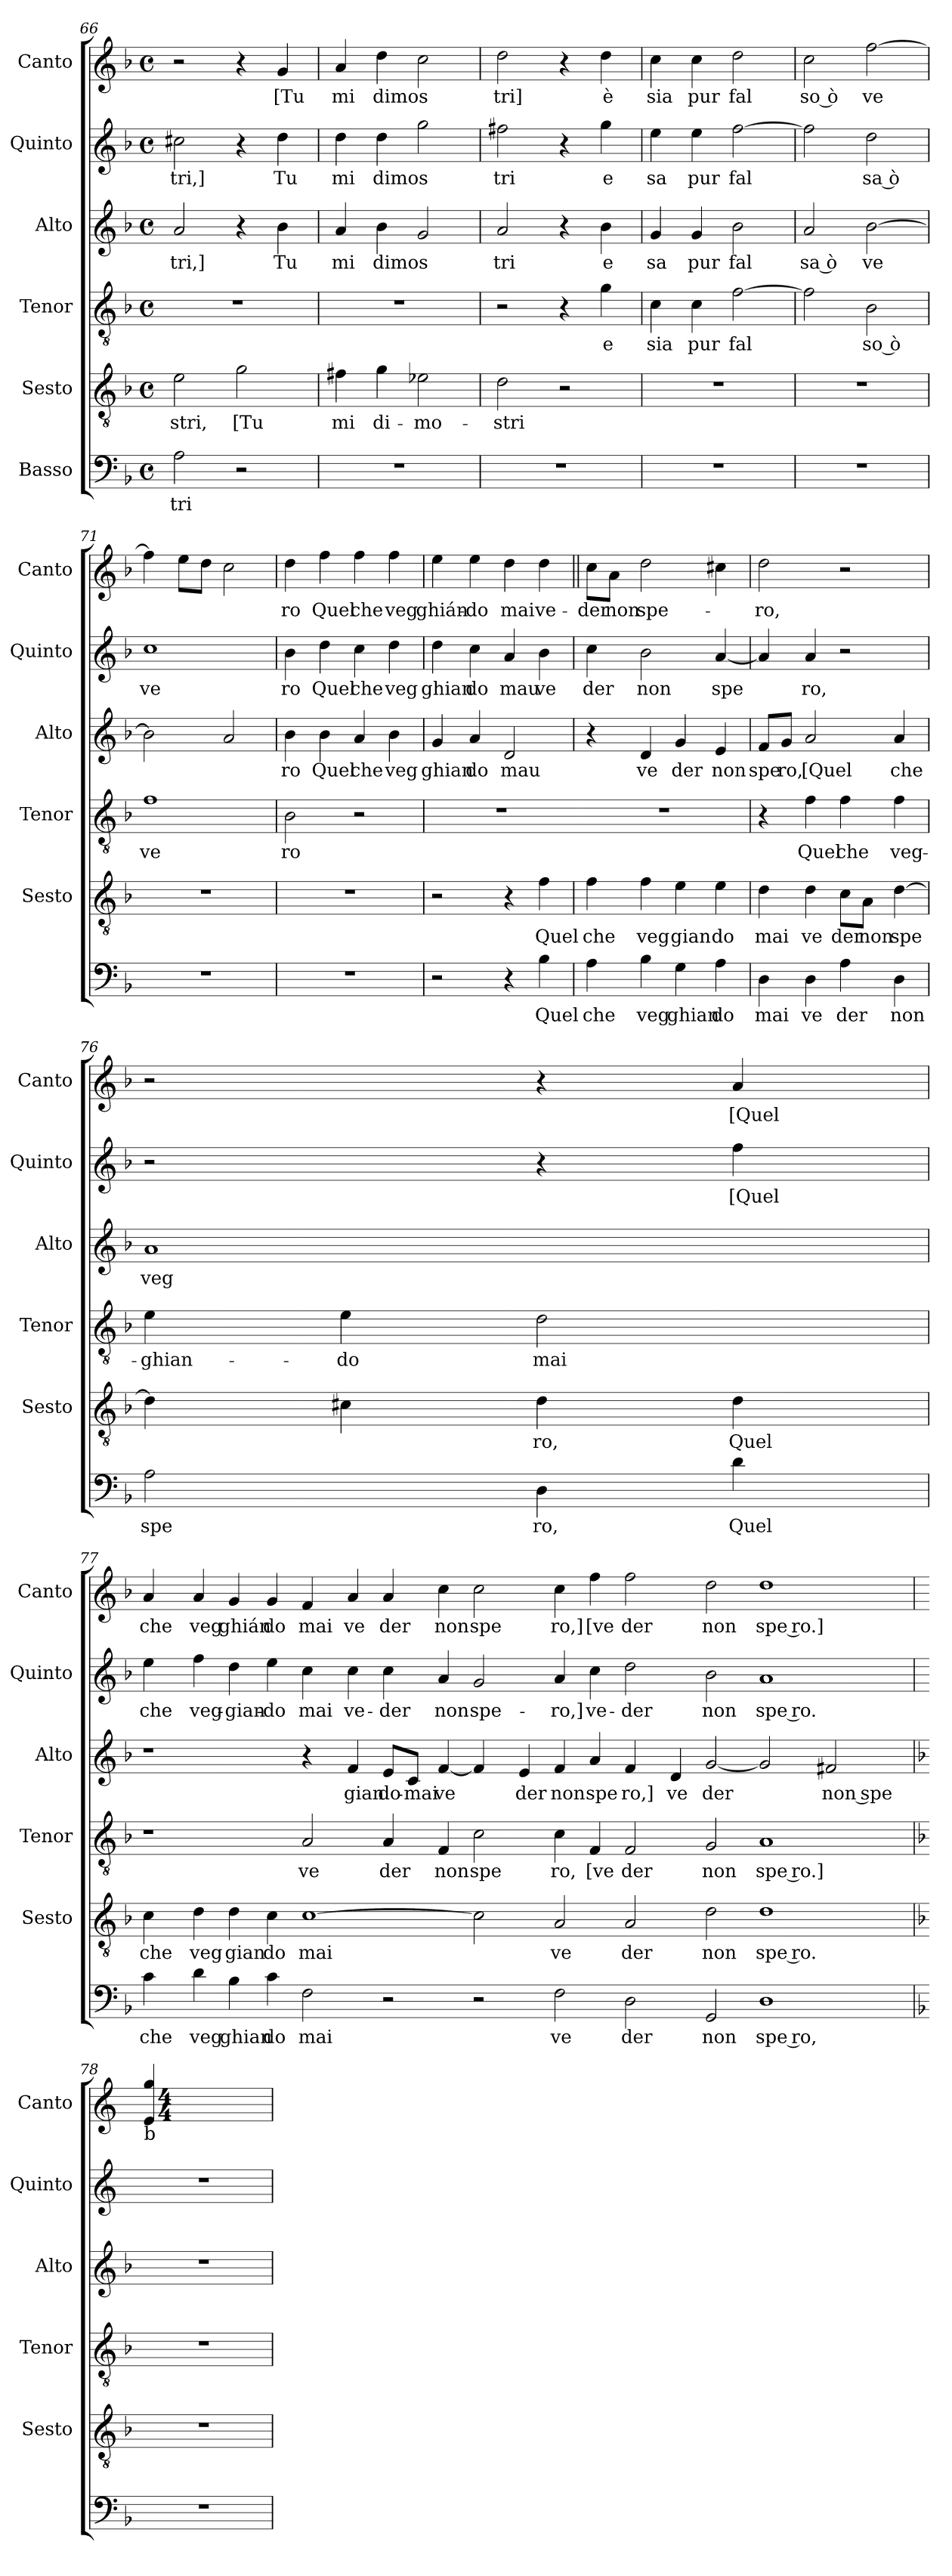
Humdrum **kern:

**kern	**text	**kern	**text	**kern	**text	**kern	**text	**kern	**text	**kern	**text
*part6	*part6	*part5	*part5	*part4	*part4	*part3	*part3	*part2	*part2	*part1	*part1
*staff6	*staff6	*staff5	*staff5	*staff4	*staff4	*staff3	*staff3	*staff2	*staff2	*staff1	*staff1
*I"Basso	*	*I"Sesto	*	*I"Tenor	*	*I"Alto	*	*I"Quinto	*	*I"Canto	*
*	*	*I'Sesto	*	*I'Tenor	*	*I'Alto	*	*I'Quinto	*	*I'Canto	*
*clefF4	*	*clefGv2	*	*clefGv2	*	*clefG2	*	*clefG2	*	*clefG2	*
*k[b-]	*	*k[b-]	*	*k[b-]	*	*k[b-]	*	*k[b-]	*	*k[b-]	*
*F:	*	*F:	*	*F:	*	*F:	*	*F:	*	*F:	*
*M4/4	*	*M4/4	*	*M4/4	*	*M4/4	*	*M4/4	*	*M4/4	*
*met(c)	*	*met(c)	*	*met(c)	*	*met(c)	*	*met(c)	*	*met(c)	*
=66	=66	=66	=66	=66	=66	=66	=66	=66	=66	=66	=66
!	!LO:LY:b:cj	!	!LO:LY:b:cj	!	!	!	!LO:LY:b:cj	!	!LO:LY:b:cj	!	!
2A\	tri	2e\	-stri,	1r	.	2a/	tri,]	2cc#X\	tri,]	2r	.
!	!	!	!LO:LY:b:cj	!	!	!	!	!	!	!	!
2r	.	2g\	[Tu	.	.	4r	.	4r	.	4r	.
!	!	!	!	!	!	!	!LO:LY:b:cj	!	!LO:LY:b:cj	!	!LO:LY:b:cj
.	.	.	.	.	.	4b-\	Tu	4dd\	Tu	4g/	[Tu
=67	=67	=67	=67	=67	=67	=67	=67	=67	=67	=67	=67
!	!	!	!LO:LY:b:cj	!	!	!	!LO:LY:b:cj	!	!LO:LY:b:cj	!	!LO:LY:b:cj
1r	.	4f#X\	mi	1r	.	4a/	mi	4dd\	mi	4a/	mi
!	!	!	!LO:LY:b:cj	!	!	!	!LO:LY:b	!	!LO:LY:b	!	!LO:LY:b
.	.	4g\	di-	.	.	4b-\	dimos	4dd\	dimos	4dd\	dimos
!	!	!	!LO:LY:b:cj	!	!	!	!	!	!	!	!
.	.	2e-X\	-mo-	.	.	2g/	.	2gg\	.	2cc\	.
=68	=68	=68	=68	=68	=68	=68	=68	=68	=68	=68	=68
!	!	!	!LO:LY:b:cj	!	!	!	!LO:LY:b:cj	!	!LO:LY:b:cj	!	!LO:LY:b:cj
1r	.	2d\	-stri	2r	.	2a/	tri	2ff#X\	tri	2dd\	tri]
.	.	2r	.	4r	.	4r	.	4r	.	4r	.
!	!	!	!	!	!LO:LY:b:cj	!	!LO:LY:b:cj	!	!LO:LY:b:cj	!	!LO:LY:b:cj
.	.	.	.	4g\	e	4b-\	e	4gg\	e	4dd\	è
=69	=69	=69	=69	=69	=69	=69	=69	=69	=69	=69	=69
!	!	!	!	!	!LO:LY:b:cj	!	!LO:LY:b:cj	!	!LO:LY:b:cj	!	!LO:LY:b:cj
1r	.	1r	.	4c\	sia	4g/	sa	4ee\	sa	4cc\	sia
!	!	!	!	!	!LO:LY:b:cj	!	!LO:LY:b:cj	!	!LO:LY:b:cj	!	!LO:LY:b:cj
.	.	.	.	4c\	pur	4g/	pur	4ee\	pur	4cc\	pur
!	!	!	!	!	!LO:LY:b	!	!LO:LY:b:cj	!	!LO:LY:b	!	!LO:LY:b:cj
.	.	.	.	[>2f\	fal	2b-\	fal	[>2ff\	fal	2dd\	fal
=70	=70	=70	=70	=70	=70	=70	=70	=70	=70	=70	=70
!	!	!	!	!	!	!	!LO:LY:b:rj	!	!	!	!LO:LY:b:rj
1r	.	1r	.	2f\]	.	2a/	sa ò	2ff\]	.	(<2cc\	so ò
!	!	!	!	!	!LO:LY:b:rj	!	!LO:LY:b:cj	!	!LO:LY:b:rj	!	!LO:LY:b:cj
.	.	.	.	2B-\	so ò	([>2b-\	ve	2dd\)	sa ò	[>2ff\	ve
=71	=71	=71	=71	=71	=71	=71	=71	=71	=71	=71	=71
!	!	!	!	!	!LO:LY:b:cj	!	!	!	!LO:LY:b:cj	!	!
1r	.	1r	.	1f	ve	2b-\]	.	1cc	ve	4ff\]	.
.	.	.	.	.	.	.	.	.	.	8ee\L	.
.	.	.	.	.	.	.	.	.	.	8dd\J	.
.	.	.	.	.	.	2a/	.	.	.	2cc\	.
=72	=72	=72	=72	=72	=72	=72	=72	=72	=72	=72	=72
!	!	!	!	!	!LO:LY:b:cj	!	!LO:LY:b:cj	!	!LO:LY:b:cj	!	!LO:LY:b:cj
1r	.	1r	.	2B-\	ro	4b-\	ro	4b-\	ro	4dd\	ro
!	!	!	!	!	!	!	!LO:LY:b:cj	!	!LO:LY:b:cj	!	!LO:LY:b:cj
.	.	.	.	.	.	4b-\	Quel	4dd\	Quel	4ff\	Quel
!	!	!	!	!	!	!	!LO:LY:b:cj	!	!LO:LY:b:cj	!	!LO:LY:b:cj
.	.	.	.	2r	.	4a/	che	4cc\	che	4ff\	che
!	!	!	!	!	!	!	!LO:LY:b:cj	!	!LO:LY:b:cj	!	!LO:LY:b:cj
.	.	.	.	.	.	4b-\	veg	4dd\	veg	4ff\	veg
!!LO:PB:g=z
=73	=73	=73	=73	=73	=73	=73	=73	=73	=73	=73	=73
!	!	!	!	!	!	!	!LO:LY:b:cj	!	!LO:LY:b:cj	!	!LO:LY:b:cj
2r	.	2r	.	1r	.	4g/	ghian	4dd\	ghian	4ee\	ghián-
!	!	!	!	!	!	!	!LO:LY:b:cj	!	!LO:LY:b:cj	!	!LO:LY:b:cj
.	.	.	.	.	.	4a/	do	4cc\	do	4ee\	-do
!	!	!	!	!	!	!	!LO:LY:b:cj	!	!LO:LY:b:cj	!	!LO:LY:b:cj
4r	.	4r	.	.	.	2d/	mau	4a/	mau	4dd\	mai
!	!LO:LY:b:cj	!	!LO:LY:b:cj	!	!	!	!	!	!LO:LY:b:cj	!	!LO:LY:b:cj
4B-\	Quel	4f\	Quel	.	.	.	.	4b-\	ve	4dd\	ve-
=74	=74||	=74	=74||	=74	=74||	=74	=74||	=74	=74||	=74||	=74||
!	!LO:LY:b:cj	!	!LO:LY:b:cj	!	!	!	!	!	!LO:LY:b:cj	!	!LO:LY:b:cj
4A\	che	4f\	che	1r	.	4r	.	4cc\	der	8cc\L	-der
!	!	!	!	!	!	!	!	!	!	!	!LO:LY:b:cj
.	.	.	.	.	.	.	.	.	.	8a\J	non
!	!LO:LY:b:cj	!	!LO:LY:b:cj	!	!	!	!LO:LY:b:cj	!	!LO:LY:b:cj	!	!LO:LY:b
4B-\	veg	4f\	veg	.	.	4d/	ve	2b-\	non	2dd\	spe-
!	!LO:LY:b:cj	!	!LO:LY:b:cj	!	!	!	!LO:LY:b:cj	!	!	!	!
4G\	ghian	4e\	gian	.	.	4g/	der	.	.	.	.
!	!LO:LY:b:cj	!	!LO:LY:b:cj	!	!	!	!LO:LY:b:cj	!	!LO:LY:b	!	!
4A\	do	4e\	do	.	.	4e/	non	[<4a/	spe	4cc#\	.
=75	=75	=75	=75	=75	=75	=75	=75	=75	=75	=75	=75
!	!LO:LY:b:cj	!	!LO:LY:b:cj	!	!	!	!LO:LY:b:cj	!	!	!	!LO:LY:b:cj
4D\	mai	4d\	mai	4r	.	8f/L	spe	4a/]	.	2dd\	-ro,
!	!	!	!	!	!	!	!LO:LY:b:cj	!	!	!	!
.	.	.	.	.	.	8g/J	ro,	.	.	.	.
!	!LO:LY:b:cj	!	!LO:LY:b:cj	!	!LO:LY:b:cj	!	!LO:LY:b:cj	!	!LO:LY:b:cj	!	!
4D\	ve	4d\	ve	4f\	Quel	2a/	[Quel	4a/	ro,	.	.
!	!LO:LY:b:cj	!	!LO:LY:b:cj	!	!LO:LY:b:cj	!	!	!	!	!	!
4A\	der	8c\L	der	4f\	che	.	.	2r	.	2r	.
!	!	!	!LO:LY:b:cj	!	!	!	!	!	!	!	!
.	.	8A\J	non	.	.	.	.	.	.	.	.
!	!LO:LY:b:cj	!	!LO:LY:b	!	!LO:LY:b:cj	!	!LO:LY:b:cj	!	!	!	!
4D\	non	[>4d\	spe	4f\	veg-	4a/	che	.	.	.	.
=76	=76	=76	=76	=76	=76	=76	=76	=76	=76	=76	=76
!	!LO:LY:b:cj	!	!	!	!LO:LY:b:cj	!	!LO:LY:b:cj	!	!	!	!
2A\	spe	4d\]	.	4e\	-ghian-	1a	veg	2r	.	2r	.
!	!	!	!	!	!LO:LY:b:cj	!	!	!	!	!	!
.	.	4c#\	.	4e\	-do	.	.	.	.	.	.
!	!LO:LY:b:cj	!	!LO:LY:b:cj	!	!LO:LY:b:cj	!	!	!	!	!	!
4D\	ro,	4d\	ro,	2d\	mai	.	.	4r	.	4r	.
!	!LO:LY:b:cj	!	!LO:LY:b:cj	!	!	!	!	!	!LO:LY:b:cj	!	!LO:LY:b:cj
4d\	Quel	4d\	Quel	.	.	.	.	4ff\	[Quel	4a/	[Quel
!!LO:LB:g=z
=77	=77	=77	=77	=77	=77	=77	=77	=77	=77	=77	=77
!	!LO:LY:b:cj	!	!LO:LY:b:cj	!	!	!	!	!	!LO:LY:b:cj	!	!LO:LY:b:cj
*	*	*	*	*	*	*^	*	*	*	*	*
4c\	che	4c\	che	1r	.	1r	16ryy	.	4ee\	che	4a/	che
.	.	.	.	.	.	.	64ryy	.	.	.	.	.
.	.	.	.	.	.	.	1ryy	.	.	.	.	.
!	!LO:LY:b:cj	!	!LO:LY:b:cj	!	!	!	!	!	!	!LO:LY:b:cj	!	!LO:LY:b:cj
4d\	veg	4d\	veg	.	.	.	.	.	4ff\	veg-	4a/	veg
!	!LO:LY:b:cj	!	!LO:LY:b:cj	!	!	!	!	!	!	!LO:LY:b:cj	!	!LO:LY:b:cj
4B-\	ghian	4d\	gian	.	.	.	.	.	4dd\	-gian-	4g/	ghián
!	!LO:LY:b:cj	!	!LO:LY:b:cj	!	!	!	!	!	!	!LO:LY:b:cj	!	!LO:LY:b:cj
4c\	do	4c\	do	.	.	.	.	.	4ee\	-do	4g/	do
!	!LO:LY:b:cj	!	!LO:LY:b	!	!LO:LY:b:cj	!	!	!	!	!LO:LY:b:cj	!	!LO:LY:b:cj
2F\	mai	[>1c	mai	2A/	ve	4r	.	.	4cc\	mai	4f/	mai
.	.	.	.	.	.	.	1ryy	.	.	.	.	.
!	!	!	!	!	!	!	!	!LO:LY:b:cj	!	!LO:LY:b:cj	!	!LO:LY:b:cj
.	.	.	.	.	.	4f/	.	gian	4cc\	ve-	4a/	ve
!	!	!	!	!	!LO:LY:b:cj	!	!	!LO:LY:b:cj	!	!LO:LY:b:cj	!	!LO:LY:b:cj
2r	.	.	.	4A/	der	8e/L	.	do-	4cc\	-der	4a/	der
!	!	!	!	!	!	!	!	!LO:LY:b:cj	!	!	!	!
.	.	.	.	.	.	8c/J	.	-mai	.	.	.	.
!	!	!	!	!	!LO:LY:b:cj	!	!	!LO:LY:b:cj	!	!LO:LY:b:cj	!	!LO:LY:b:cj
.	.	.	.	4F/	non	[<4f/	.	ve	4a/	non	4cc\	non
!	!	!	!	!	!LO:LY:b:cj	!	!	!	!	!LO:LY:b:cj	!	!LO:LY:b:cj
2r	.	2c\]	.	2c\	spe	4f/]	.	.	2g/	spe-	2cc\	spe
.	.	.	.	.	.	.	1ryy	.	.	.	.	.
!	!	!	!	!	!	!	!	!LO:LY:b:cj	!	!	!	!
.	.	.	.	.	.	4e/	.	der	.	.	.	.
!	!LO:LY:b:cj	!	!LO:LY:b:cj	!	!LO:LY:b:cj	!	!	!LO:LY:b:cj	!	!LO:LY:b:cj	!	!LO:LY:b:cj
2F\	ve	2A/	ve	4c\	ro,	4f/	.	non	4a/	-ro,]	4cc\	ro,]
!	!	!	!	!	!LO:LY:b:cj	!	!	!LO:LY:b:cj	!	!LO:LY:b:cj	!	!LO:LY:b:cj
.	.	.	.	4F/	[ve	4a/	.	spe	4cc\	ve-	4ff\	[ve
!	!LO:LY:b:cj	!	!LO:LY:b:cj	!	!LO:LY:b:cj	!	!	!LO:LY:b:cj	!	!LO:LY:b:cj	!	!LO:LY:b:cj
2D\	der	2A/	der	2F/	der	4f/	.	ro,]	2dd\	-der	2ff\	der
.	.	.	.	.	.	.	1ryy	.	.	.	.	.
!	!	!	!	!	!	!	!	!LO:LY:b:cj	!	!	!	!
.	.	.	.	.	.	4d/	.	ve	.	.	.	.
!	!LO:LY:b:cj	!	!LO:LY:b:cj	!	!LO:LY:b:cj	!	!	!LO:LY:b	!	!LO:LY:b:cj	!	!LO:LY:b:cj
2GG/	non	2d\	non	2G/	non	[<2g/	.	der	2b-\	non	2dd\	non
!	!LO:LY:b:cj	!	!LO:LY:b:cj	!	!LO:LY:b:cj	!	!	!	!	!LO:LY:b:cj	!	!LO:LY:b:cj
1D	spe ro,	1d	spe ro.	1A	spe ro.]	2g/]	.	.	1a	spe ro.-	1dd	spe ro.]
.	.	.	.	.	.	.	2ryy	.	.	.	.	.
!	!	!	!	!	!	!	!	!LO:LY:b:cj	!	!	!	!
.	.	.	.	.	.	2f#/	.	non spe	.	.	.	.
.	.	.	.	.	.	.	4ryy	.	.	.	.	.
.	.	.	.	.	.	.	8ryy	.	.	.	.	.
.	.	.	.	.	.	.	32.ryy	.	.	.	.	.
*	*	*	*	*	*	*v	*v	*	*	*	*	*
!!LO:PB:g=z
=78	=78!	=78	=78!	=78	=78!	=78	=78!	=78	=78!	=78!	=78!
*	*	*	*	*	*	*	*	*k[]	*	*k[]	*
*	*	*	*	*	*	*	*	*C:	*	*C:	*
*	*	*	*	*	*	*^	*	*	*	*	*
!	!	!	!	!	!	!	!	!	!	!	!LO:TX:b:t=b	!
*	*	*	*	*	*	*v	*v	*	*	*	*	*
1r	.	1r	.	1r	.	1r	.	1r	.	4gg/ 4e/	.
*	*	*	*	*	*	*	*	*	*	*M4/4	*
*	*	*	*	*	*	*	*	*	*	*met(c)	*
.	.	.	.	.	.	.	.	.	.	2.ryy	.
=	=	=	=	=	=	=	=	=	=	=	=
*-	*-	*-	*-	*-	*-	*-	*-	*-	*-	*-	*-
